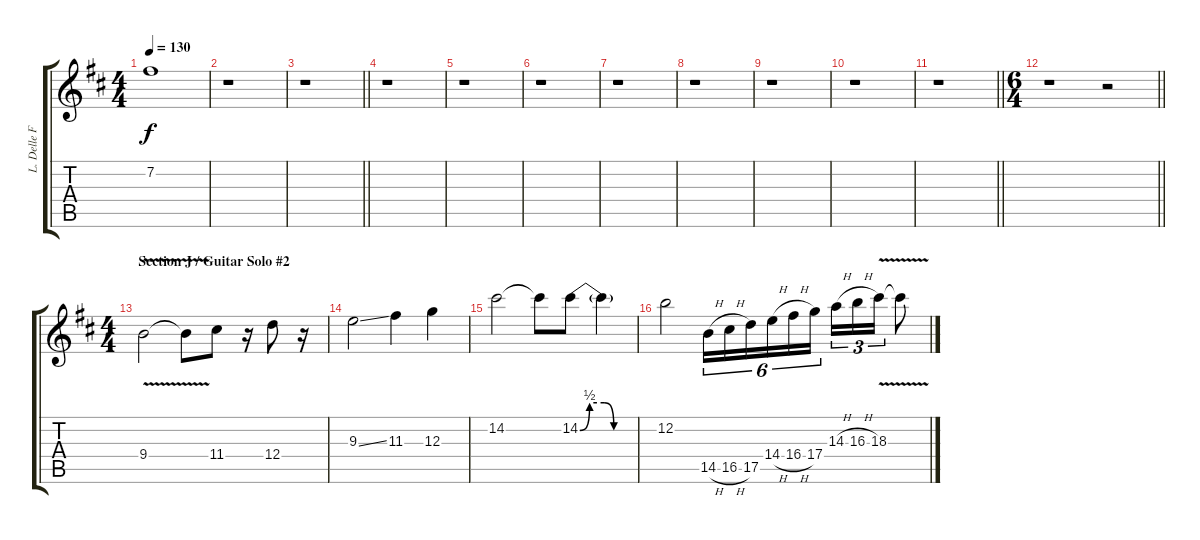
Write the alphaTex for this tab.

\track ("L. Delle Fave (Guitar Lead)" "L. Delle F") {instrument overdrivenguitar}
\staff {score tabs}
\tuning (E4 B3 G3 D3 A2 E2) {hide}
\ts (4 4)
\tempo 130
\clef g2
\ks bminor
7.2{t}.1{dy f} |
r.1 |
\barLineRight lightlight
r.1 |
r.1 |
r.1 |
r.1 |
r.1 |
r.1 |
r.1 |
r.1 |
\barLineRight lightlight
r.1 |
\ts (6 4)
\barLineRight lightlight
r.1 r.2 |
\ts (4 4)
\section ("" "Section J / Guitar Solo #2")
9.4{v}.2{volume 14 instrument overdrivenguitar} 9.4{t}.8 11.4.8 r.16 12.4.8 r.16 |
9.3{ss}.2 11.3.4 12.3.4 |
14.2.2 14.2{t}.8 14.2{be (custom 0 0 10 2 25 2 35 0 60 0)}.8 14.2{t}.4 |
12.2.2 14.5{h}.16{tu (6 4)} 16.5{h}.16{tu (6 4)} 17.5.16{tu (6 4)} 14.4{h}.16{tu (6 4)} 16.4{h}.16{tu (6 4)} 17.4.16{tu (6 4)} 14.3{h}.16{tu (3 2)} 16.3{h}.16{tu (3 2)} 18.3{v}.16{tu (3 2)} 18.3{t}.8
